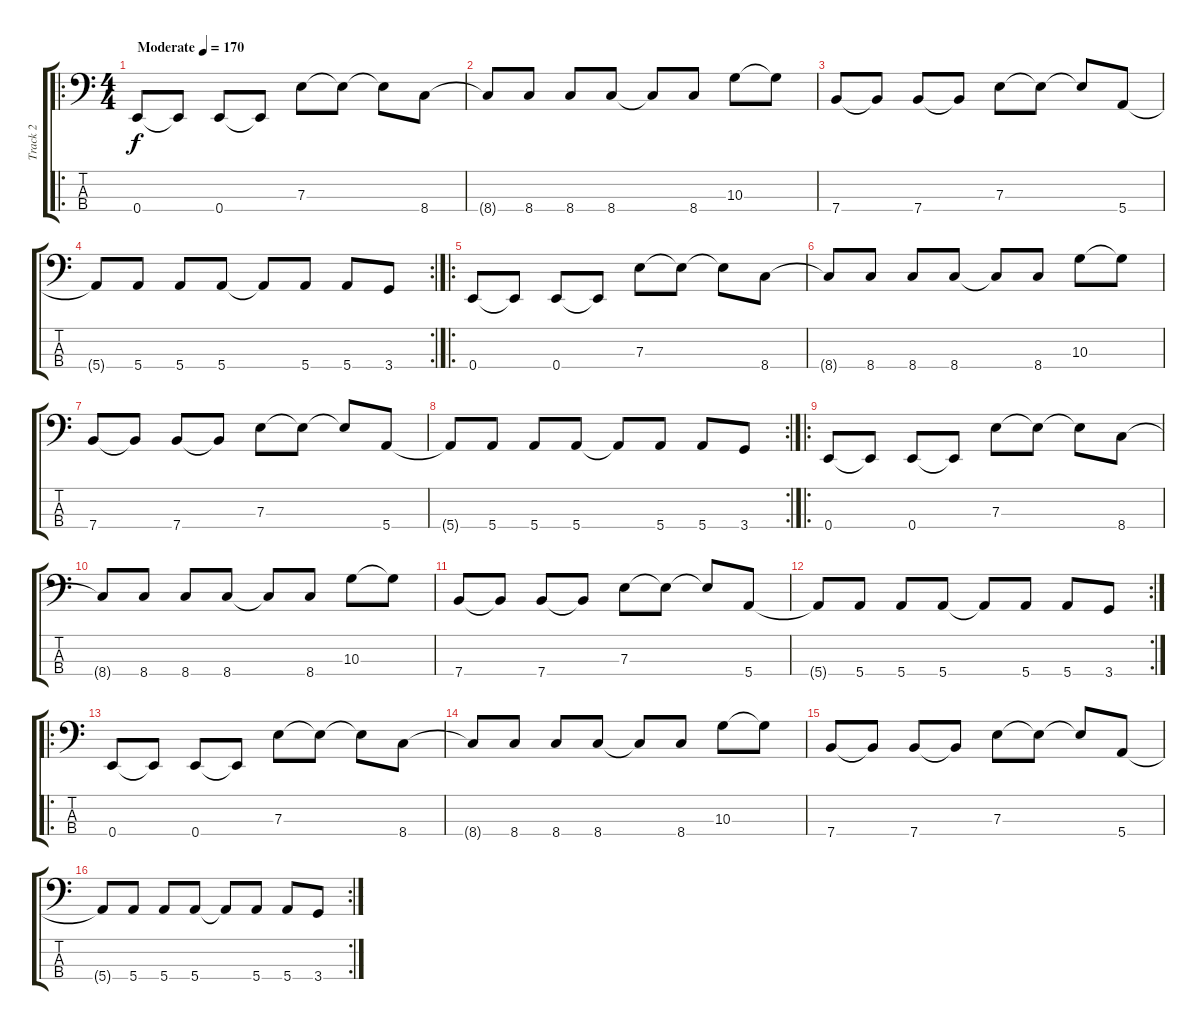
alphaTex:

\track ("Track 2" "Track 2") {instrument electricbassfinger}
\staff {score tabs}
\tuning (G2 D2 A1 E1) {hide}
\ro
\ts (4 4)
\tempo (170 "Moderate")
\clef f4
\ks c
0.4.8{dy f instrument electricbassfinger} 0.4{t}.8 0.4.8 0.4{t}.8 7.3.8 7.3{t}.8 7.3{t}.8 8.4.8 |
8.4{t}.8 8.4.8 8.4.8 8.4.8 8.4{t}.8 8.4.8 10.3.8 10.3{t}.8 |
7.4.8 7.4{t}.8 7.4.8 7.4{t}.8 7.3.8 7.3{t}.8 7.3{t}.8 5.4.8 |
\rc 2
5.4{t}.8 5.4.8 5.4.8 5.4.8 5.4{t}.8 5.4.8 5.4.8 3.4.8 |
\ro
0.4.8 0.4{t}.8 0.4.8 0.4{t}.8 7.3.8 7.3{t}.8 7.3{t}.8 8.4.8 |
8.4{t}.8 8.4.8 8.4.8 8.4.8 8.4{t}.8 8.4.8 10.3.8 10.3{t}.8 |
7.4.8 7.4{t}.8 7.4.8 7.4{t}.8 7.3.8 7.3{t}.8 7.3{t}.8 5.4.8 |
\rc 2
5.4{t}.8 5.4.8 5.4.8 5.4.8 5.4{t}.8 5.4.8 5.4.8 3.4.8 |
\ro
0.4.8 0.4{t}.8 0.4.8 0.4{t}.8 7.3.8 7.3{t}.8 7.3{t}.8 8.4.8 |
8.4{t}.8 8.4.8 8.4.8 8.4.8 8.4{t}.8 8.4.8 10.3.8 10.3{t}.8 |
7.4.8 7.4{t}.8 7.4.8 7.4{t}.8 7.3.8 7.3{t}.8 7.3{t}.8 5.4.8 |
\rc 2
5.4{t}.8 5.4.8 5.4.8 5.4.8 5.4{t}.8 5.4.8 5.4.8 3.4.8 |
\ro
0.4.8 0.4{t}.8 0.4.8 0.4{t}.8 7.3.8 7.3{t}.8 7.3{t}.8 8.4.8 |
8.4{t}.8 8.4.8 8.4.8 8.4.8 8.4{t}.8 8.4.8 10.3.8 10.3{t}.8 |
7.4.8 7.4{t}.8 7.4.8 7.4{t}.8 7.3.8 7.3{t}.8 7.3{t}.8 5.4.8 |
\rc 2
5.4{t}.8 5.4.8 5.4.8 5.4.8 5.4{t}.8 5.4.8 5.4.8 3.4.8
